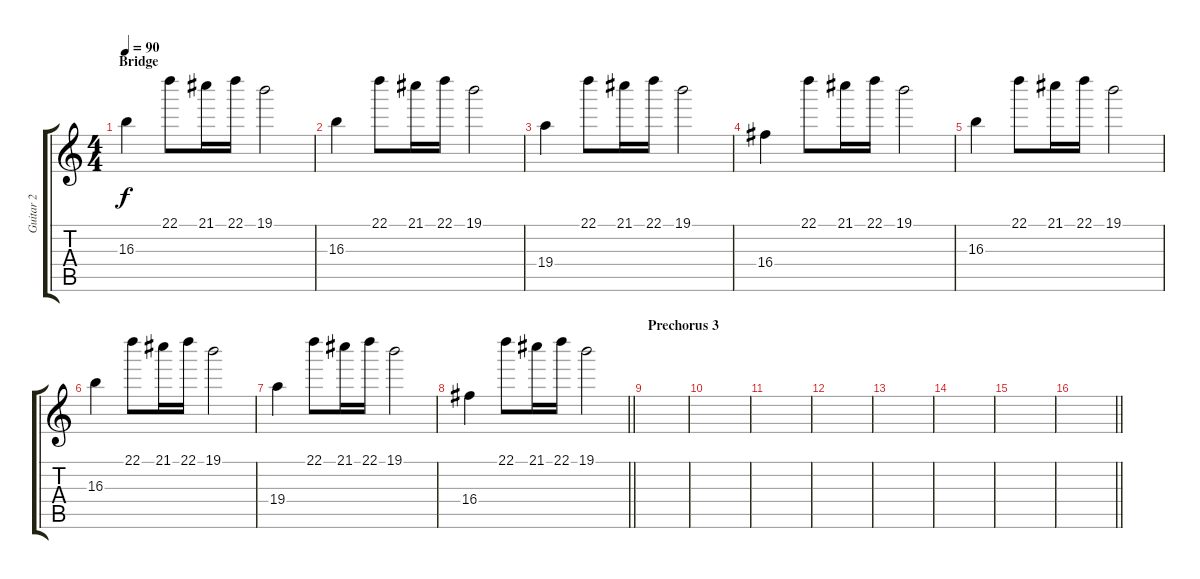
\track ("Guitar 2" "Guitar 2") {instrument distortionguitar}
\staff {score tabs}
\tuning (E4 B3 G3 D3 A2 E2) {hide}
\ts (4 4)
\section ("" "Bridge")
\tempo 90
\clef g2
\ks c
16.3.4{dy f volume 10} 22.1.8 21.1.16 22.1.16 19.1.2 |
16.3.4 22.1.8 21.1.16 22.1.16 19.1.2 |
19.4.4 22.1.8 21.1.16 22.1.16 19.1.2 |
16.4.4 22.1.8 21.1.16 22.1.16 19.1.2 |
16.3.4{volume 10} 22.1.8 21.1.16 22.1.16 19.1.2 |
16.3.4 22.1.8 21.1.16 22.1.16 19.1.2 |
19.4.4 22.1.8 21.1.16 22.1.16 19.1.2 |
\barLineRight lightlight
16.4.4 22.1.8 21.1.16 22.1.16 19.1.2 |
\section ("" "Prechorus 3")
|
|
|
|
|
|
|
\barLineRight lightlight
